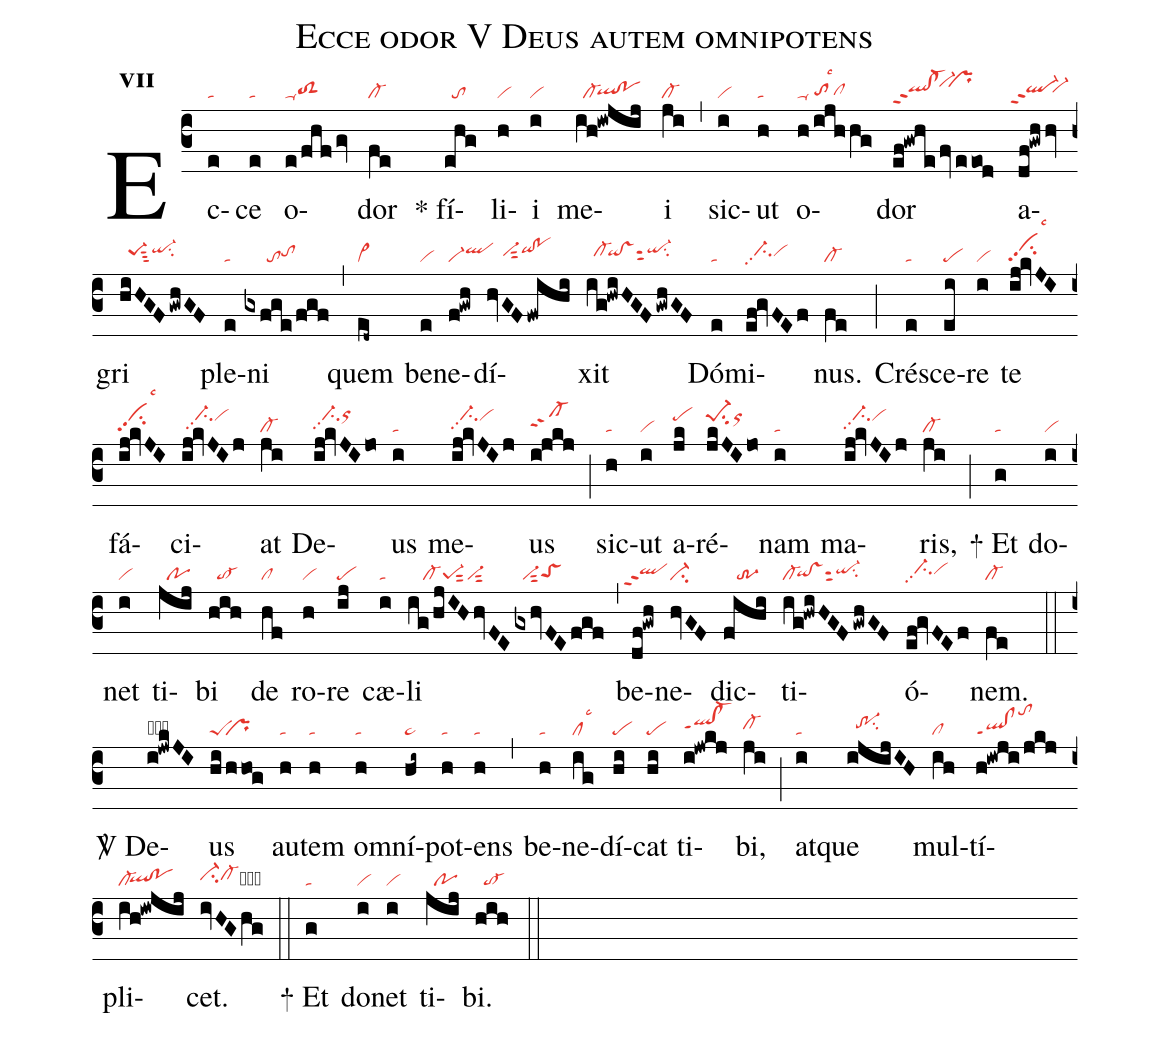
name:Ecce odor V Deus autem omnipotens;
office-part:re;
mode:7;
nabc-lines:1;
%%
initial-style: 1;
name: Ecce odor filii mei;
mode: 7;
office-part: Responsorium;
annotation: Resp.;
annotation: vii;
nabc-lines:1;
%%
(c3) Ec(e|ta)ce(e|ta) o(e/fhf/gv|ta-toS2hg)dor(fe|cl-) <sp>*</sp> fí(ehg|//to)li(h|vi)i(i|vi) me(ih!iwjij|//cl-`qlhg!pohg)i(ji|cl-) (,) sic(i|vi)ut(h|ta) o(h/ijhhg|ta-/tohglsc3clhg)dor(ef!gwhe/fv/eeod|qlhh!cl-hhppt2``vi-hj``prhj) a(df!gwhhv|``ql-hhppt2``vi-hh)gri(hiHGF/gwhGF|//pe-1hhsut3qi-hisu2) ple(e|ta)ni(gxfge/fgf|//////totohh) (,) quem(ed~|vi>) be(e|vi)ne(f!gwh|vi-qlhi)dí(hvGF/fwihi|////vi-hhsut2qihi!pohi)xit(ig!hwiHGF/gwhGF|//cl-hh`qihh!vshhsut2qi-hisu2) Dó(e|ta)mi(ef!gvFEf|//ci-hhpp2vihh)nus.(fe|cl-) (;) Cré(e|ta)sce(ei|pe)re(i|vi) te(ij!kvJI|cihjpp2lsc3) fá(ij!kvJI|cihjpp2lsc3)ci(ij!kvJIj|///ci-hjpp2vihj)at(ji|cl-) De(ij!kvJIjo|//ci-hjpp2orhk)us(i|ta) me(ij!kvJIj|//ci-hjpp2vihj)us(i!jkj|sf-hh) (;) sic(h|ta)ut(i|vi) a(jk|pehj)ré(jkJIjo|pe-1hjsu2orhj)nam(i|ta) ma(ij!kvJIj|//ci-hjpp2vihj)ris,(ji|cl-) (;)
<sp>+</sp> Et(g|ta) do(i|vi)net(i|vi) ti(jij|//po)bi(hih|//to-) de(hf|cl) ro(h|vi)re(ij|pe) cæ(i|ta)li(ig/hjIHhvFE|////cl-pe-1sut2vi-sut2|gxhvFEfgf|//vi-sut2toShg) (,) be(df!gwh|``qlhhppt2)ne(hvGF|ci-)dic(fihi|///tr-3)ti(ig!hwiHGF/gwhGF|cl-`qihg!vshgsut2qi-hhsu2)ó(ef!gvFEf|//ci-hhpp2vihh)nem.(fe|cl-) (::)

<sp>V/</sp> De(i!jwkJI|obql-hippt1)us(hi/hhog|peS``pr) au(h|ta)tem(h|ta) om(h|ta)ní(hi~|ta>)pot(h|ta)ens(h|ta) (,) be(h|ta)ne(ig|cllsc3)dí(hi|pe)cat(hi|pe) ti(i!jwkj|qlhh!cl-hhppt1)bi,(ji|cl-hh) (;) at(i|ta)que(ijijIH|//tr-1hhsu2) mul(ih|cl)tí(h!iwji/jkj|ql!clppt1tohm)pli(ih!iwjij|cl-``qlhg!pohg)cet.(ivHGhg|ci-hhcl-hhcb) (::)
<sp>+</sp> Et(g|ta) do(i|vi)net(i|vi) ti(jij|//po)bi.(hih|//to-) (::)
